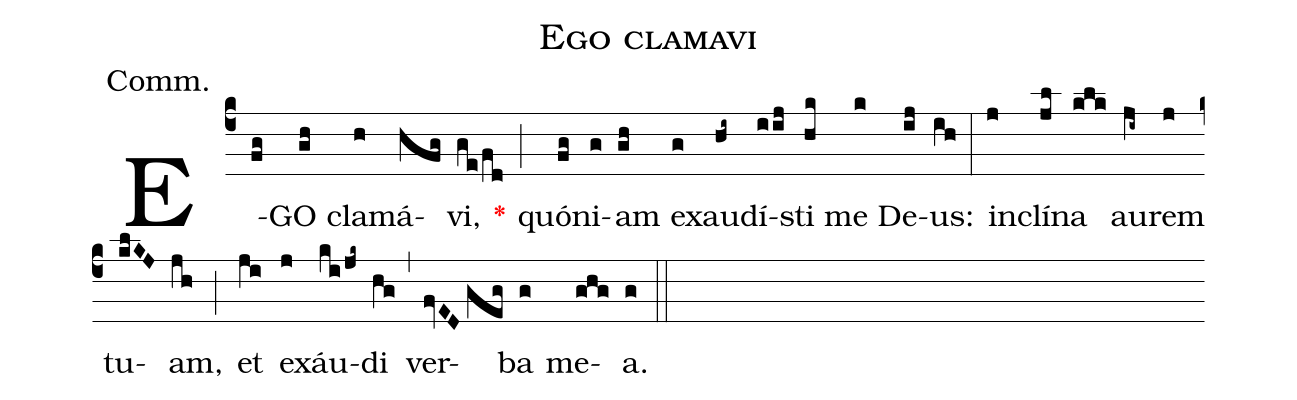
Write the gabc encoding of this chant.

name:Ego clamavi;
annotation:Comm.;
mode:VIII.;
office-part:Communion;
%%
(c4) E(fg)GO(gh) cla(h)má(hfg)vi,(ge/fd) <v>\red{*}</v>(;) quó(fg)ni(g)am(gh) ex(g)au(hi~)dí(iij)sti(hk) me(k) De(ij)us:(ih) (:) in(j)clí(jl)na(klk) au(ji~)rem(j) tu(klKJ)am,(jh) (;) et(ji) ex(j)áu(ki/jk~)di(hg) (,) ver(fvED//geg)ba(g) me(ghg)a.(g) (::)
